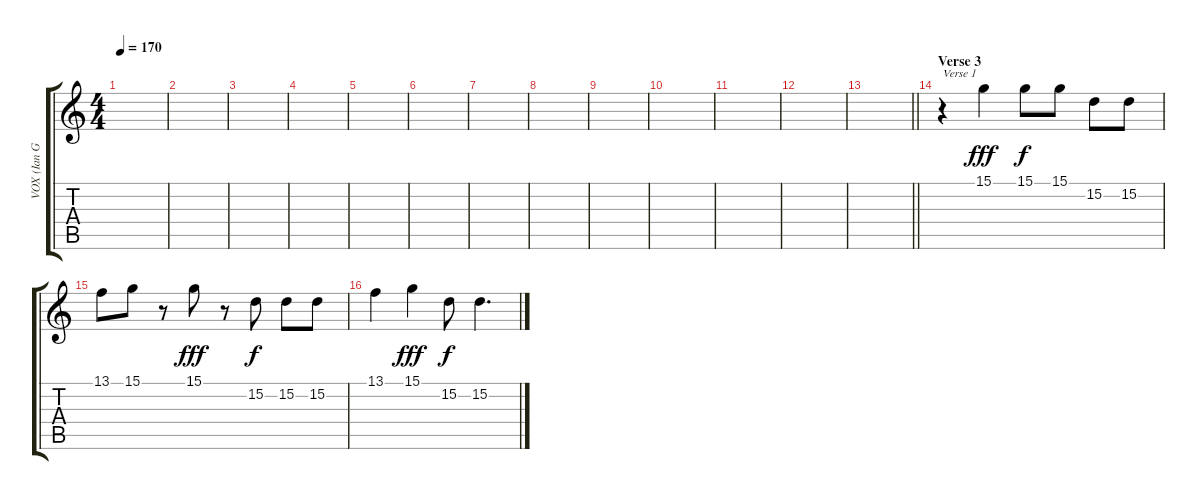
\track ("VOX (Ian Gillan)" "VOX (Ian G") {instrument lead6voice}
\staff {score tabs}
\tuning (E4 B3 G3 D3 A2 E2) {hide}
\ts (4 4)
\tempo 170
\clef g2
\ks c
|
|
|
|
|
|
|
|
|
|
|
|
\barLineRight lightlight
|
\section ("" "Verse 3")
r.4{txt "Verse 1"} 15.1.4{dy fff} 15.1.8{dy f} 15.1.8 15.2.8 15.2.8 |
13.1.8 15.1.8 r.8 15.1.8{dy fff} r.8 15.2.8{dy f} 15.2.8 15.2.8 |
13.1.4 15.1.4{dy fff} 15.2.8{dy f} 15.2.4{d}
